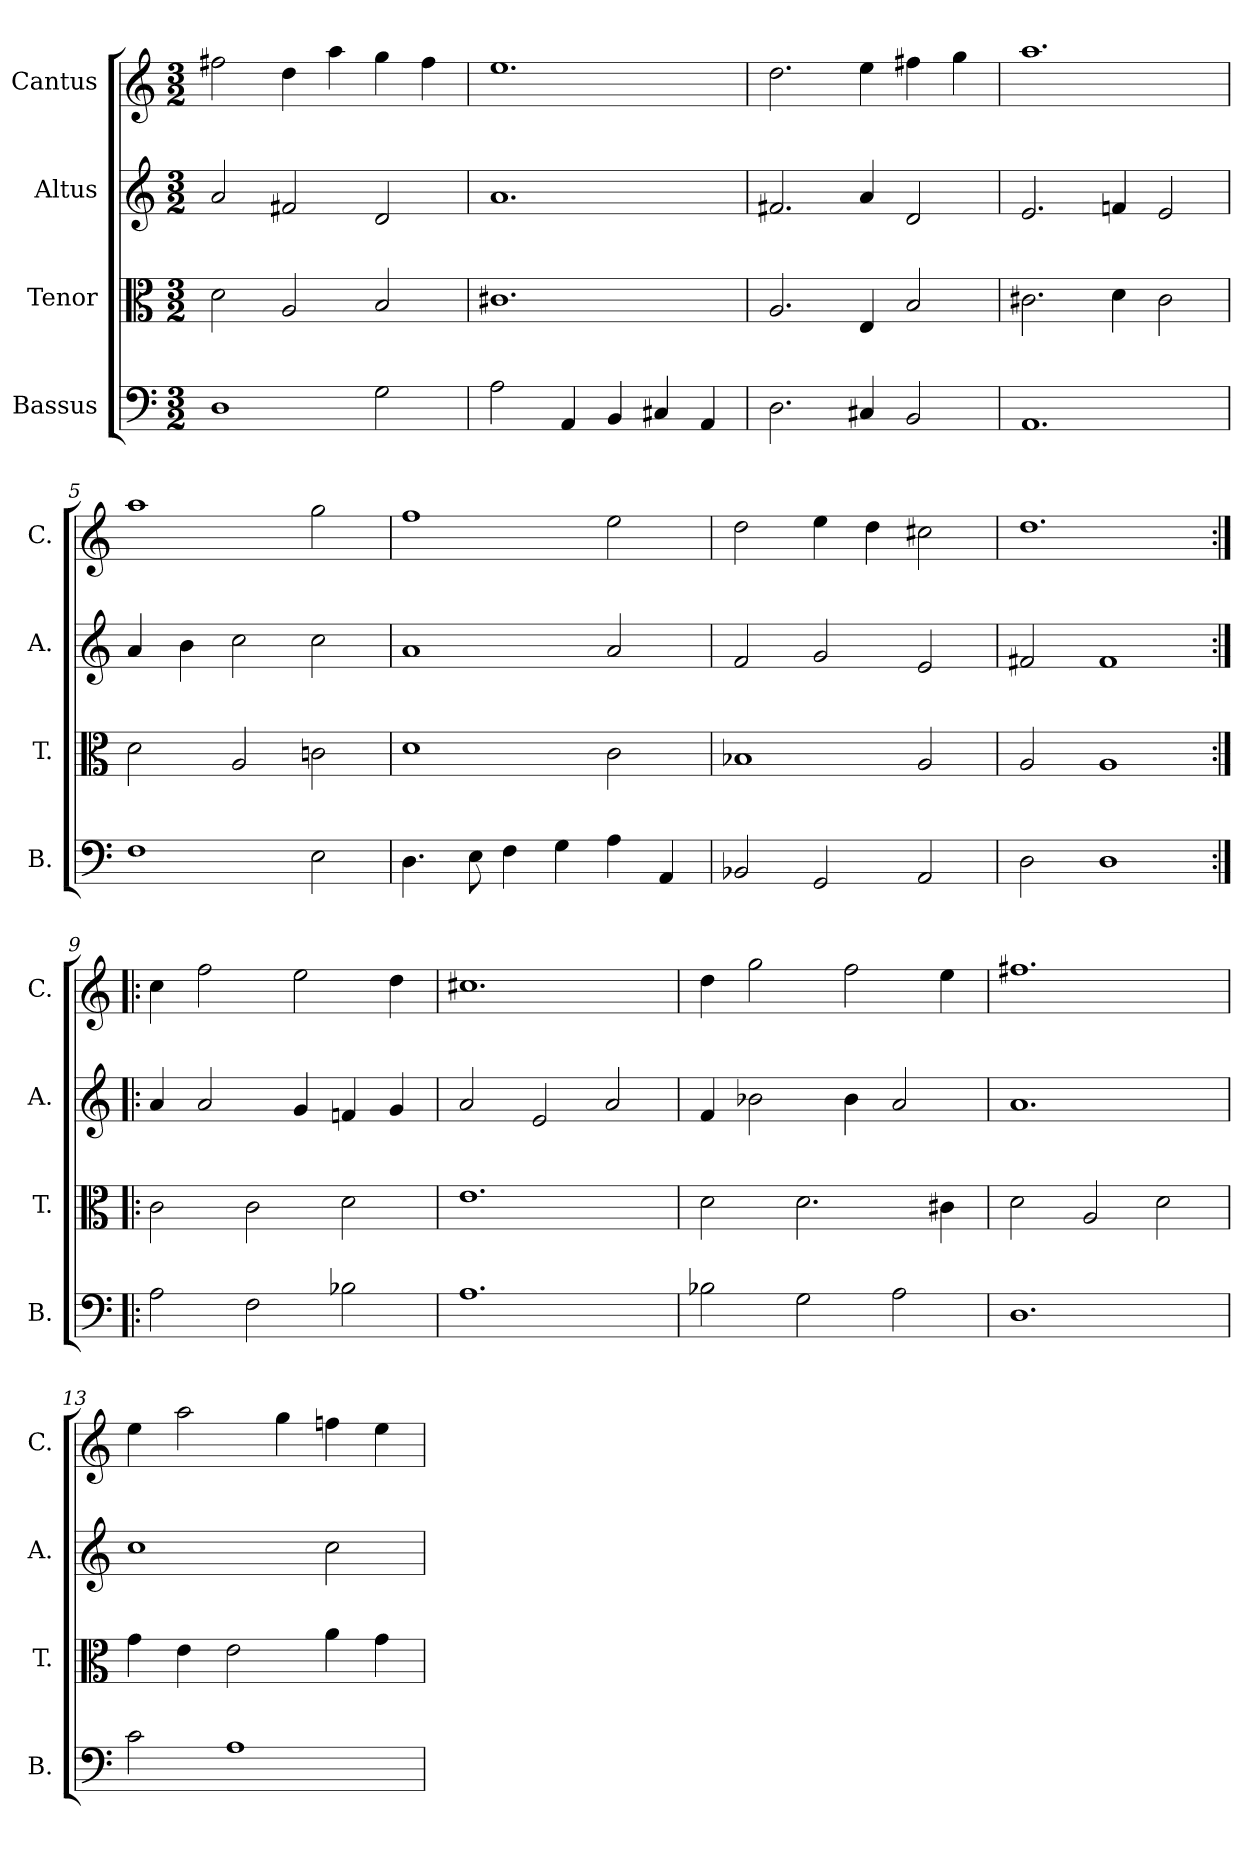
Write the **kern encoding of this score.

**kern	**kern	**kern	**kern
*part4	*part3	*part2	*part1
*staff4	*staff3	*staff2	*staff1
*I"Bassus	*I"Tenor	*I"Altus	*I"Cantus
*I'B.	*I'T.	*I'A.	*I'C.
*clefF4	*clefC3	*clefG2	*clefG2
*k[]	*k[]	*k[]	*k[]
*C:	*C:	*C:	*C:
*M3/2	*M3/2	*M3/2	*M3/2
=1	=1	=1	=1
1D\	2d\	2a/	2ff#X\
.	2A/	2f#X/	4dd\
.	.	.	4aa\
2G\	2B/	2d/	4gg\
.	.	.	4ff#\
=2	=2	=2	=2
2A\	1.c#X\	1.a/	1.ee\
4AA/	.	.	.
4BB/	.	.	.
4C#X/	.	.	.
4AA/	.	.	.
=3	=3	=3	=3
2.D\	2.A/	2.f#X/	2.dd\
4C#X/	4E/	4a/	4ee\
2BB/	2B/	2d/	4ff#X\
.	.	.	4gg\
=4	=4	=4	=4
1.AA/	2.c#X\	2.e/	1.aa\
.	4d\	4fn/	.
.	2c#\	2e/	.
=5	=5	=5	=5
1F\	2d\	4a/	1aa\
.	.	4b\	.
.	2A/	2cc\	.
2E\	2cn\	2cc\	2gg\
=6	=6	=6	=6
4.D\	1d\	1a/	1ff\
8E\	.	.	.
4F\	.	.	.
4G\	.	.	.
4A\	2c\	2a/	2ee\
4AA/	.	.	.
=7	=7	=7	=7
2BB-X/	1B-X/	2f/	2dd\
2GG/	.	2g/	4ee\
.	.	.	4dd\
2AA/	2A/	2e/	2cc#X\
=8	=8	=8	=8
2D\	2A/	2f#X/	1.dd\
1D\	1A/	1f#/	.
!!LO:LB:g=z
=9:|!|:	=9:|!|:	=9:|!|:	=9:|!|:
2A\	2c\	4a/	4cc\
.	.	2a/	2ff\
2F\	2c\	.	.
.	.	4g/	2ee\
2B-X\	2d\	4fn/	.
.	.	4g/	4dd\
=10	=10	=10	=10
1.A\	1.e\	2a/	1.cc#X\
.	.	2e/	.
.	.	2a/	.
=11	=11	=11	=11
2B-X\	2d\	4f/	4dd\
.	.	2b-X\	2gg\
2G\	2.d\	.	.
.	.	4b-\	2ff\
2A\	.	2a/	.
.	4c#X\	.	4ee\
=12	=12	=12	=12
1.D\	2d\	1.a/	1.ff#X\
.	2A/	.	.
.	2d\	.	.
=13	=13	=13	=13
2c\	4g\	1cc\	4ee\
.	4e\	.	2aa\
1A\	2e\	.	.
.	.	.	4gg\
.	4a\	2cc\	4ffn\
.	4g\	.	4ee\
=	=	=	=
*-	*-	*-	*-
